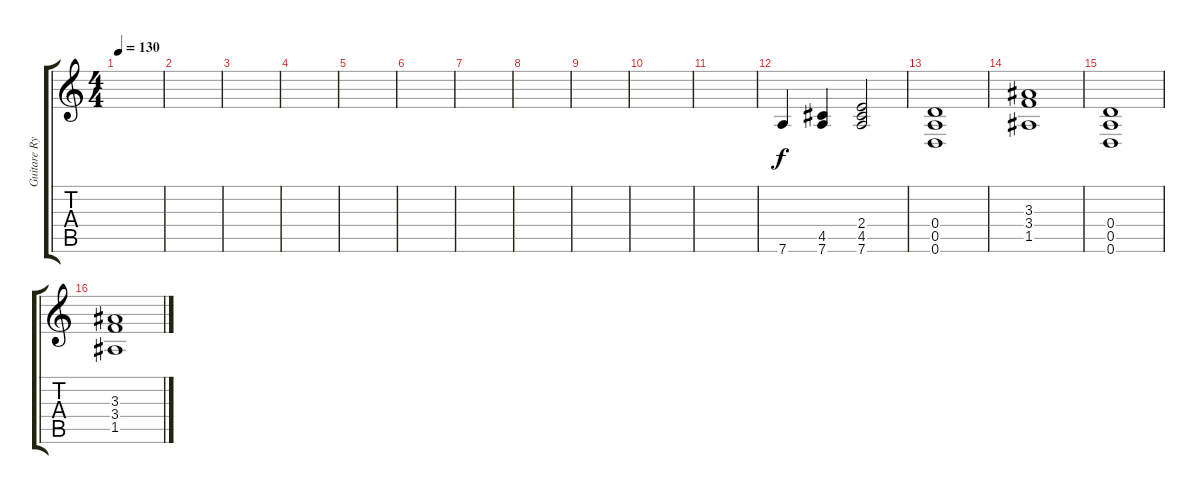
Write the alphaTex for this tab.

\track ("Guitare Rythmique " "Guitare Ry") {instrument distortionguitar}
\staff {score tabs}
\tuning (E4 B3 G3 D3 A2 D2) {hide}
\ts (4 4)
\tempo 130
\clef g2
\ks c
|
|
|
|
|
|
|
|
|
|
|
7.6.4 (4.5 7.6).4 (2.4 4.5 7.6).2 |
(0.4 0.5 0.6).1 |
(3.3 3.4 1.5).1 |
(0.4 0.5 0.6).1 |
(3.3 3.4 1.5).1
